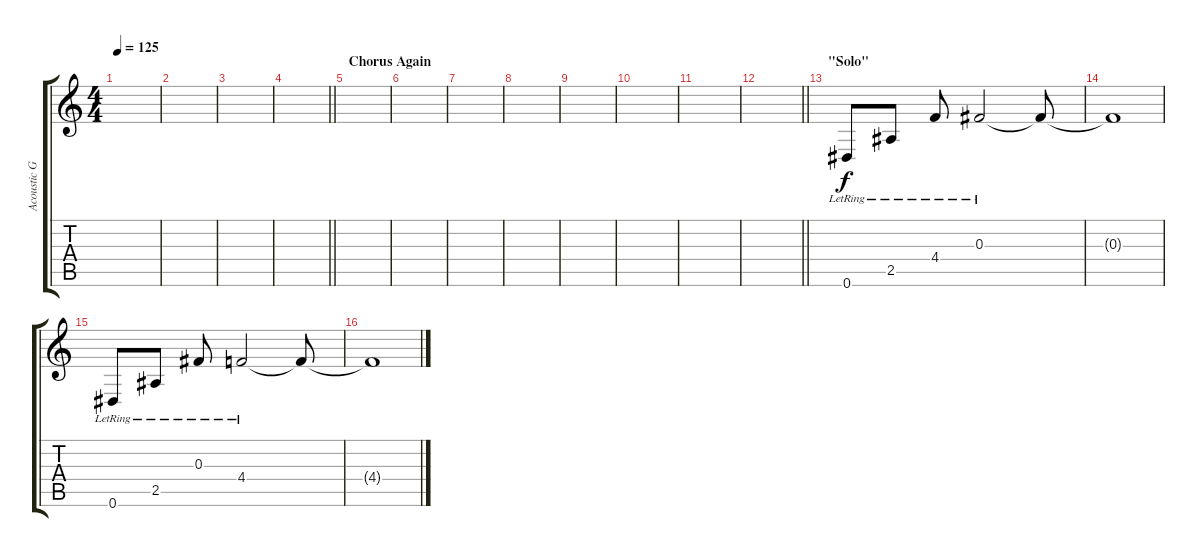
\track ("Acoustic Guitar" "Acoustic G") {instrument electricguitarjazz}
\staff {score tabs}
\tuning (Eb4 Bb3 Gb3 Db3 Ab2 Eb2) {hide}
\ts (4 4)
\tempo 125
\clef g2
\ks c
|
|
|
\barLineRight lightlight
|
\section ("" "Chorus Again")
|
|
|
|
|
|
|
\barLineRight lightlight
|
\section ("" "\"Solo\"")
0.6{lr}.8 2.5{lr}.8 4.4{lr}.8 0.3{lr}.2 0.3{t}.8 |
0.3{t}.1 |
0.6{lr}.8 2.5{lr}.8 0.3{lr}.8 4.4{lr}.2 4.4{t}.8 |
4.4{t}.1
